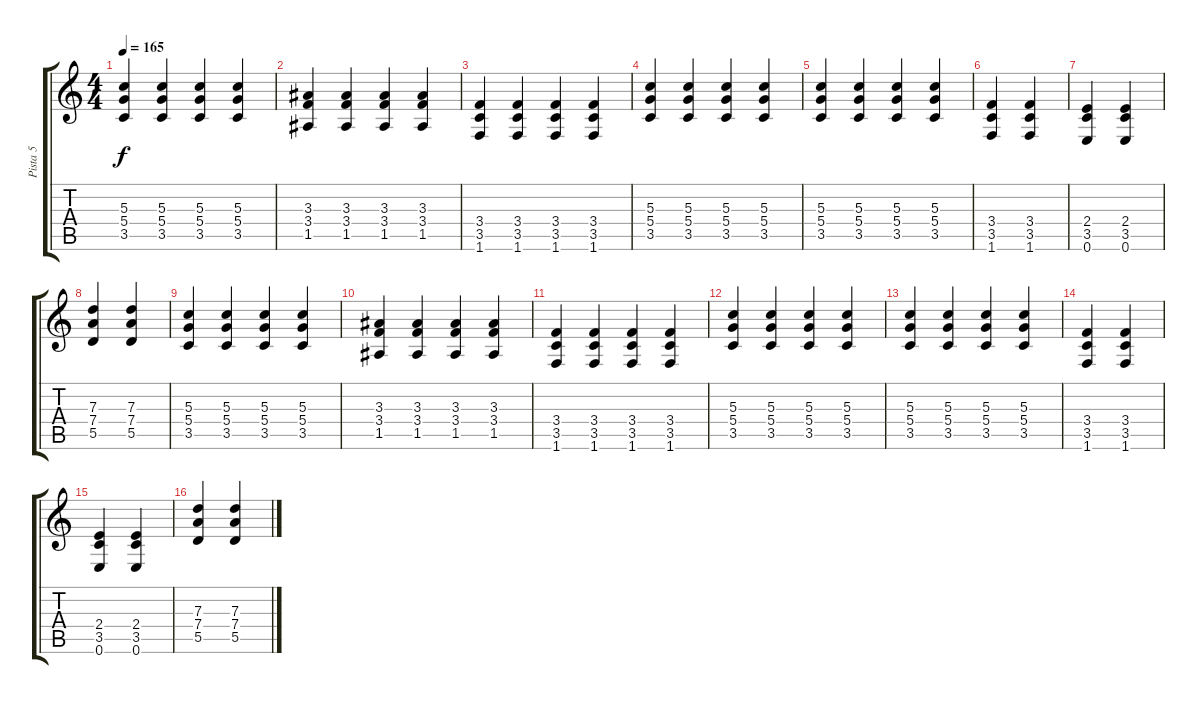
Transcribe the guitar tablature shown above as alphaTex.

\track ("Pista 5" "Pista 5") {instrument overdrivenguitar}
\staff {score tabs}
\tuning (E4 B3 G3 D3 A2 E2) {hide}
\ts (4 4)
\tempo 165
\clef g2
\ks c
(5.3 5.4 3.5).4{dy f} (5.3 5.4 3.5).4 (5.3 5.4 3.5).4 (5.3 5.4 3.5).4 |
(3.3 3.4 1.5).4 (3.3 3.4 1.5).4 (3.3 3.4 1.5).4 (3.3 3.4 1.5).4 |
(3.4 3.5 1.6).4 (3.4 3.5 1.6).4 (3.4 3.5 1.6).4 (3.4 3.5 1.6).4 |
(5.3 5.4 3.5).4 (5.3 5.4 3.5).4 (5.3 5.4 3.5).4 (5.3 5.4 3.5).4 |
(5.3 5.4 3.5).4 (5.3 5.4 3.5).4 (5.3 5.4 3.5).4 (5.3 5.4 3.5).4 |
(3.4 3.5 1.6).4 (3.4 3.5 1.6).4 |
(2.4 3.5 0.6).4 (2.4 3.5 0.6).4 |
(7.3 7.4 5.5).4 (7.3 7.4 5.5).4 |
(5.3 5.4 3.5).4 (5.3 5.4 3.5).4 (5.3 5.4 3.5).4 (5.3 5.4 3.5).4 |
(3.3 3.4 1.5).4 (3.3 3.4 1.5).4 (3.3 3.4 1.5).4 (3.3 3.4 1.5).4 |
(3.4 3.5 1.6).4 (3.4 3.5 1.6).4 (3.4 3.5 1.6).4 (3.4 3.5 1.6).4 |
(5.3 5.4 3.5).4 (5.3 5.4 3.5).4 (5.3 5.4 3.5).4 (5.3 5.4 3.5).4 |
(5.3 5.4 3.5).4 (5.3 5.4 3.5).4 (5.3 5.4 3.5).4 (5.3 5.4 3.5).4 |
(3.4 3.5 1.6).4 (3.4 3.5 1.6).4 |
(2.4 3.5 0.6).4 (2.4 3.5 0.6).4 |
(7.3 7.4 5.5).4 (7.3 7.4 5.5).4
